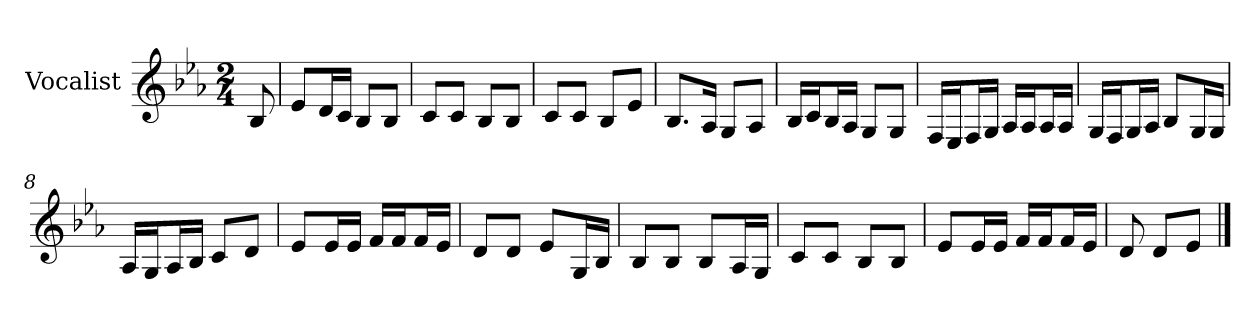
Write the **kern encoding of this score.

**kern
*part1
*staff1
*I"Vocalist
*k[b-e-a-]
*E-:
*M2/4
=
8B-
=1
8e-L
16dL
16cJJ
8B-L
8B-J
=2
8cL
8cJ
8B-L
8B-J
=3
8cL
8cJ
8B-L
8e-J
=4
8.B-L
16A-Jk
8GL
8A-J
=5
16B-LL
16cJ
16B-L
16A-JJ
8GL
8GJ
=6
16FLL
16E-J
16FL
16GJJ
16A-LL
16A-J
16A-L
16A-JJ
=7
16GLL
16FJ
16GL
16A-JJ
8B-L
16GL
16GJJ
=8
16A-LL
16GJ
16A-L
16B-JJ
8cL
8dJ
=9
8e-L
16e-L
16e-JJ
16fLL
16fJ
16fL
16e-JJ
=10
8dL
8dJ
8e-L
16GL
16B-JJ
=11
8B-L
8B-J
8B-L
16A-L
16GJJ
=12
8cL
8cJ
8B-L
8B-J
=13
8e-L
16e-L
16e-JJ
16fLL
16fJ
16fL
16e-JJ
=14
8d
8dL
8e-J
==
*-
